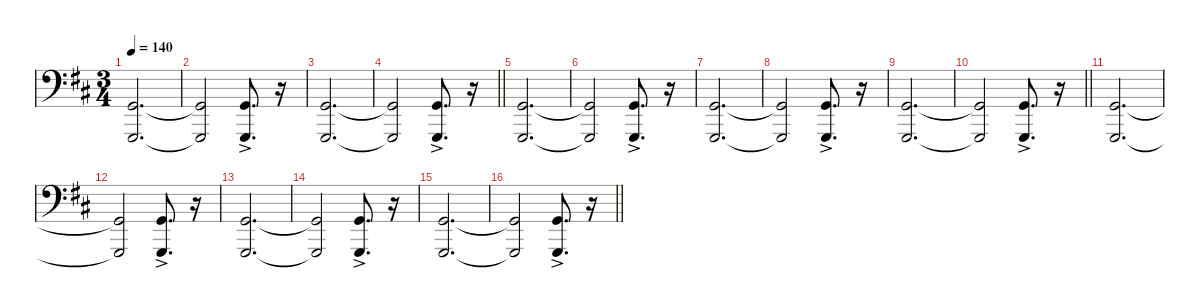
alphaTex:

\defaultSystemsLayout 4
\hideDynamics
\bracketExtendMode nobrackets
\singleTrackTrackNamePolicy hidden
\multiTrackTrackNamePolicy hidden
\otherSystemsTrackNameOrientation horizontal
\track ("Piano - LH" "el.pno.") {defaultSystemsLayout 8 instrument electricpiano1}
\staff {score}
\tuning (G2 D2 A1 E1)
\ts (3 4)
\tempo 140
\clef f4
\ks d
(5.2{acc forcenatural} 3.4{acc forcenatural}).2{d dy f instrument electricpiano1 beam Up} |
(5.2{t acc forcenatural} 3.4{t acc forcenatural}).2{beam Up} (5.2{ac acc forcenatural} 3.4{ac acc forcenatural}).8{d beam Up} r.16{beam Up} |
(5.2{acc forcenatural} 3.4{acc forcenatural}).2{d beam Up} |
\barLineRight lightlight
(5.2{t acc forcenatural} 3.4{t acc forcenatural}).2{beam Up} (5.2{ac acc forcenatural} 3.4{ac acc forcenatural}).8{d beam Up} r.16{beam Up} |
(5.2{acc forcenatural} 3.4{acc forcenatural}).2{d beam Up} |
(5.2{t acc forcenatural} 3.4{t acc forcenatural}).2{beam Up} (5.2{ac acc forcenatural} 3.4{ac acc forcenatural}).8{d beam Up} r.16{beam Up} |
(5.2{acc forcenatural} 3.4{acc forcenatural}).2{d beam Up} |
(5.2{t acc forcenatural} 3.4{t acc forcenatural}).2{beam Up} (5.2{ac acc forcenatural} 3.4{ac acc forcenatural}).8{d beam Up} r.16{beam Up} |
(5.2{acc forcenatural} 3.4{acc forcenatural}).2{d beam Up} |
\barLineRight lightlight
(5.2{t acc forcenatural} 3.4{t acc forcenatural}).2{beam Up} (5.2{ac acc forcenatural} 3.4{ac acc forcenatural}).8{d beam Up} r.16{beam Up} |
(5.2{acc forcenatural} 3.4{acc forcenatural}).2{d beam Up} |
(5.2{t acc forcenatural} 3.4{t acc forcenatural}).2{beam Up} (5.2{ac acc forcenatural} 3.4{ac acc forcenatural}).8{d beam Up} r.16{beam Up} |
(5.2{acc forcenatural} 3.4{acc forcenatural}).2{d beam Up} |
(5.2{t acc forcenatural} 3.4{t acc forcenatural}).2{beam Up} (5.2{ac acc forcenatural} 3.4{ac acc forcenatural}).8{d beam Up} r.16{beam Up} |
(5.2{acc forcenatural} 3.4{acc forcenatural}).2{d beam Up} |
\barLineRight lightlight
(5.2{t acc forcenatural} 3.4{t acc forcenatural}).2{beam Up} (5.2{ac acc forcenatural} 3.4{ac acc forcenatural}).8{d beam Up} r.16{beam Up}
